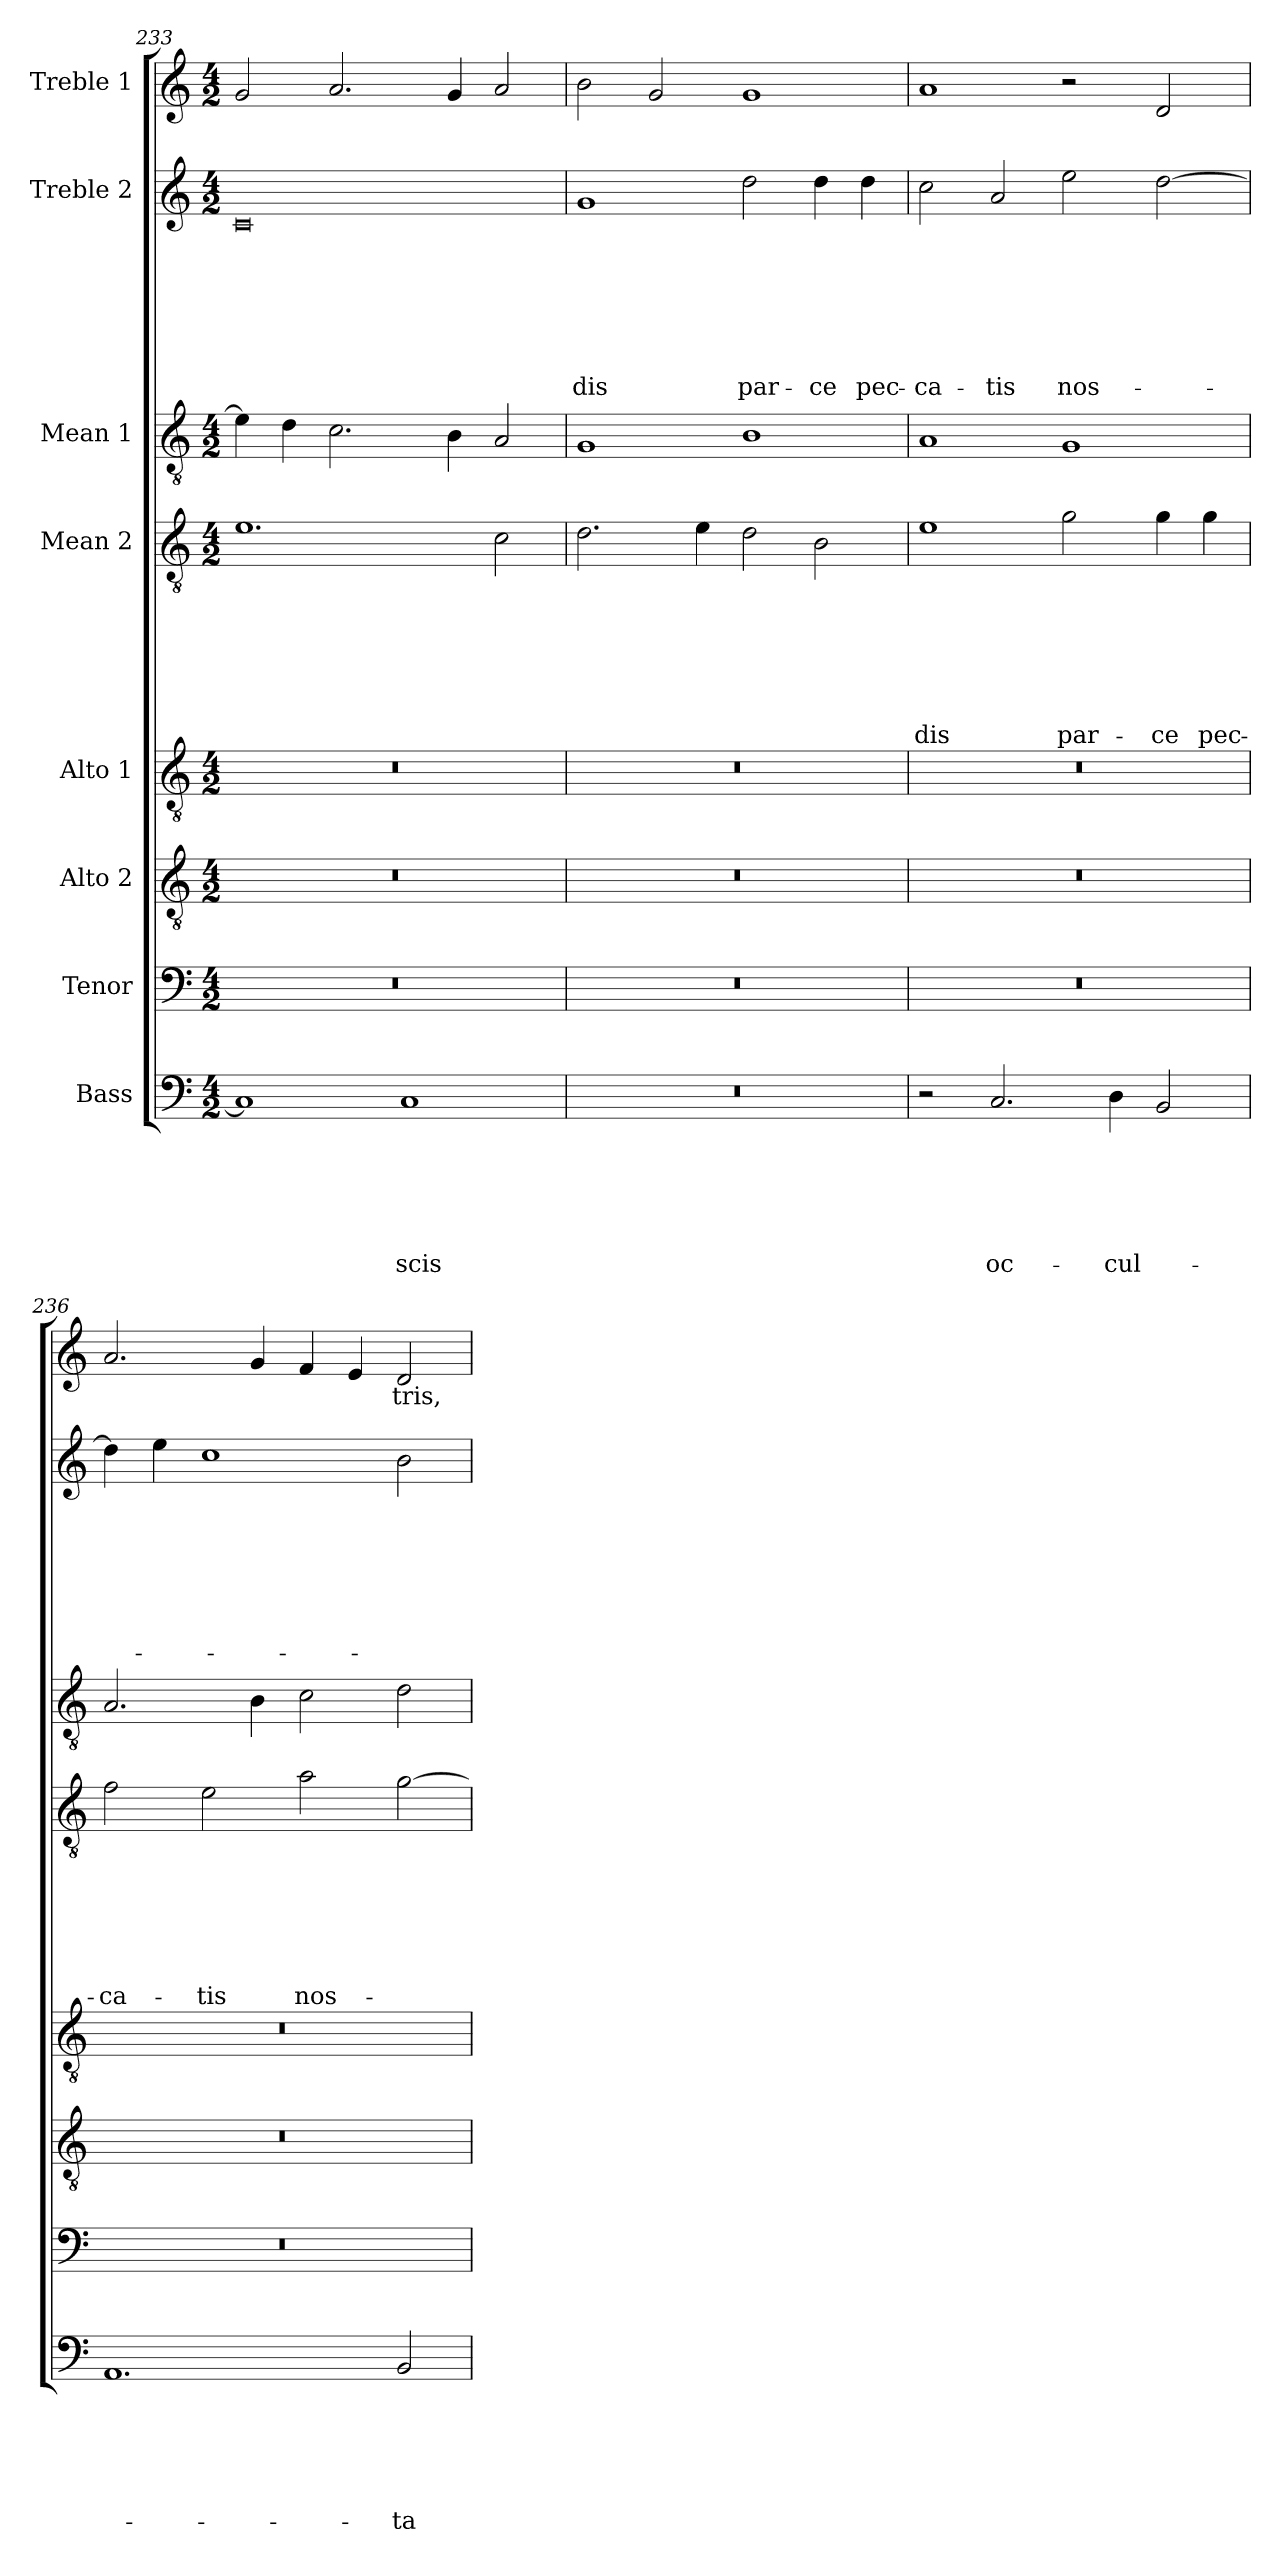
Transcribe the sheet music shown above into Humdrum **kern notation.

**kern	**text	**text	**text	**text	**text	**text	**kern	**kern	**kern	**kern	**text	**text	**text	**text	**text	**text	**text	**kern	**kern	**text	**text	**text	**text	**text	**text	**text	**kern	**text
*part8	*part8	*part8	*part8	*part8	*part8	*part8	*part7	*part6	*part5	*part4	*part4	*part4	*part4	*part4	*part4	*part4	*part4	*part3	*part2	*part2	*part2	*part2	*part2	*part2	*part2	*part2	*part1	*part1
*staff8	*staff8	*staff8	*staff8	*staff8	*staff8	*staff8	*staff7	*staff6	*staff5	*staff4	*staff4	*staff4	*staff4	*staff4	*staff4	*staff4	*staff4	*staff3	*staff2	*staff2	*staff2	*staff2	*staff2	*staff2	*staff2	*staff2	*staff1	*staff1
*I"Bass	*	*	*	*	*	*	*I"Tenor	*I"Alto 2	*I"Alto 1	*I"Mean 2	*	*	*	*	*	*	*	*I"Mean 1	*I"Treble 2	*	*	*	*	*	*	*	*I"Treble 1	*
!!LO:PB:g=z
*clefF4	*	*	*	*	*	*	*clefF4	*clefGv2	*clefGv2	*clefGv2	*	*	*	*	*	*	*	*clefGv2	*clefG2	*	*	*	*	*	*	*	*clefG2	*
*k[]	*	*	*	*	*	*	*k[]	*k[]	*k[]	*k[]	*	*	*	*	*	*	*	*k[]	*k[]	*	*	*	*	*	*	*	*k[]	*
*C:	*	*	*	*	*	*	*C:	*C:	*C:	*C:	*	*	*	*	*	*	*	*C:	*C:	*	*	*	*	*	*	*	*C:	*
*M4/2	*	*	*	*	*	*	*M4/2	*M4/2	*M4/2	*M4/2	*	*	*	*	*	*	*	*M4/2	*M4/2	*	*	*	*	*	*	*	*M4/2	*
=233	=233	=233	=233	=233	=233	=233	=233	=233	=233	=233	=233	=233	=233	=233	=233	=233	=233	=233	=233	=233	=233	=233	=233	=233	=233	=233	=233	=233
1C]	.	.	.	.	.	.	0r	0r	0r	1.e	.	.	.	.	.	.	.	4e\]	0c	.	.	.	.	.	.	.	2g/	.
.	.	.	.	.	.	.	.	.	.	.	.	.	.	.	.	.	.	4d\	.	.	.	.	.	.	.	.	.	.
.	.	.	.	.	.	.	.	.	.	.	.	.	.	.	.	.	.	2.c\	.	.	.	.	.	.	.	.	2.a/	.
1C	.	.	.	.	.	-scis	.	.	.	.	.	.	.	.	.	.	.	.	.	.	.	.	.	.	.	.	.	.
.	.	.	.	.	.	.	.	.	.	.	.	.	.	.	.	.	.	4B\	.	.	.	.	.	.	.	.	4g/	.
.	.	.	.	.	.	.	.	.	.	2c\	.	.	.	.	.	.	.	2A/	.	.	.	.	.	.	.	.	2a/	.
=234	=234	=234	=234	=234	=234	=234	=234	=234	=234	=234	=234	=234	=234	=234	=234	=234	=234	=234	=234	=234	=234	=234	=234	=234	=234	=234	=234	=234
0r	.	.	.	.	.	.	0r	0r	0r	2.d\	.	.	.	.	.	.	.	1G	1g	.	.	.	.	.	.	-dis	2b\	.
.	.	.	.	.	.	.	.	.	.	.	.	.	.	.	.	.	.	.	.	.	.	.	.	.	.	.	2g/	.
.	.	.	.	.	.	.	.	.	.	4e\	.	.	.	.	.	.	.	.	.	.	.	.	.	.	.	.	.	.
.	.	.	.	.	.	.	.	.	.	2d\	.	.	.	.	.	.	.	1B	2dd\	.	.	.	.	.	.	par-	1g	.
.	.	.	.	.	.	.	.	.	.	2B\	.	.	.	.	.	.	.	.	4dd\	.	.	.	.	.	.	-ce	.	.
.	.	.	.	.	.	.	.	.	.	.	.	.	.	.	.	.	.	.	4dd\	.	.	.	.	.	.	pec-	.	.
=235	=235	=235	=235	=235	=235	=235	=235	=235	=235	=235	=235	=235	=235	=235	=235	=235	=235	=235	=235	=235	=235	=235	=235	=235	=235	=235	=235	=235
2r	.	.	.	.	.	.	0r	0r	0r	1e	.	.	.	.	.	.	-dis	1A	2cc\	.	.	.	.	.	.	-ca-	1a	.
2.C/	.	.	.	.	.	oc-	.	.	.	.	.	.	.	.	.	.	.	.	2a/	.	.	.	.	.	.	-tis	.	.
.	.	.	.	.	.	.	.	.	.	2g\	.	.	.	.	.	.	par-	1G	2ee\	.	.	.	.	.	.	nos-	2r	.
4D\	.	.	.	.	.	-cul-	.	.	.	.	.	.	.	.	.	.	.	.	.	.	.	.	.	.	.	.	.	.
2BB/	.	.	.	.	.	.	.	.	.	4g\	.	.	.	.	.	.	-ce	.	[2dd\	.	.	.	.	.	.	.	2d/	.
.	.	.	.	.	.	.	.	.	.	4g\	.	.	.	.	.	.	pec-	.	.	.	.	.	.	.	.	.	.	.
=236	=236	=236	=236	=236	=236	=236	=236	=236	=236	=236	=236	=236	=236	=236	=236	=236	=236	=236	=236	=236	=236	=236	=236	=236	=236	=236	=236	=236
1.AA	.	.	.	.	.	.	0r	0r	0r	2f\	.	.	.	.	.	.	-ca-	2.A/	4dd\]	.	.	.	.	.	.	.	2.a/	.
.	.	.	.	.	.	.	.	.	.	.	.	.	.	.	.	.	.	.	4ee\	.	.	.	.	.	.	.	.	.
.	.	.	.	.	.	.	.	.	.	2e\	.	.	.	.	.	.	-tis	.	1cc	.	.	.	.	.	.	.	.	.
.	.	.	.	.	.	.	.	.	.	.	.	.	.	.	.	.	.	4B\	.	.	.	.	.	.	.	.	4g/	.
.	.	.	.	.	.	.	.	.	.	2a\	.	.	.	.	.	.	nos-	2c\	.	.	.	.	.	.	.	.	4f/	.
.	.	.	.	.	.	.	.	.	.	.	.	.	.	.	.	.	.	.	.	.	.	.	.	.	.	.	4e/	.
2BB/	.	.	.	.	.	-ta	.	.	.	[2g\	.	.	.	.	.	.	.	2d\	2b\	.	.	.	.	.	.	.	2d/	-tris,
=	=	=	=	=	=	=	=	=	=	=	=	=	=	=	=	=	=	=	=	=	=	=	=	=	=	=	=	=
*-	*-	*-	*-	*-	*-	*-	*-	*-	*-	*-	*-	*-	*-	*-	*-	*-	*-	*-	*-	*-	*-	*-	*-	*-	*-	*-	*-	*-
